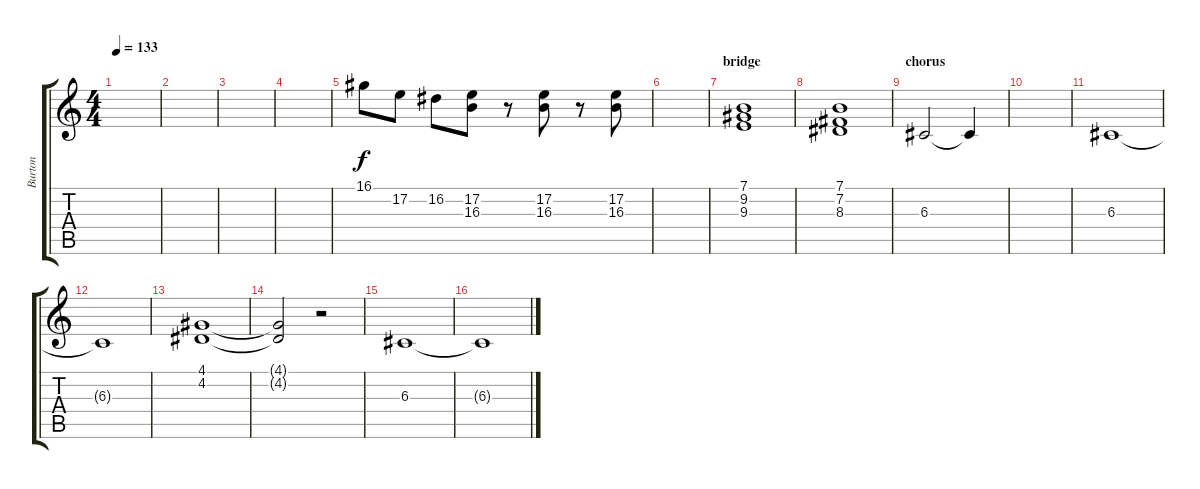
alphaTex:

\track ("Burton" "Burton") {instrument synthbrass1}
\staff {score tabs}
\tuning (E4 B3 G3 D3 A2 E2) {hide}
\ts (4 4)
\tempo 133
\clef g2
\ks c
|
|
|
|
16.1.8{volume 8} 17.2.8 16.2.8 (17.2 16.3).8 r.8 (17.2 16.3).8 r.8 (17.2 16.3).8 |
|
\section ("" "bridge")
(7.1 9.2 9.3).1 |
(7.1 7.2 8.3).1 |
\section ("" "chorus")
6.3.2 6.3{t}.4 |
|
6.3.1 |
6.3{t}.1 |
(4.1 4.2).1 |
(4.1{t} 4.2{t}).2 r.2 |
6.3.1 |
6.3{t}.1
